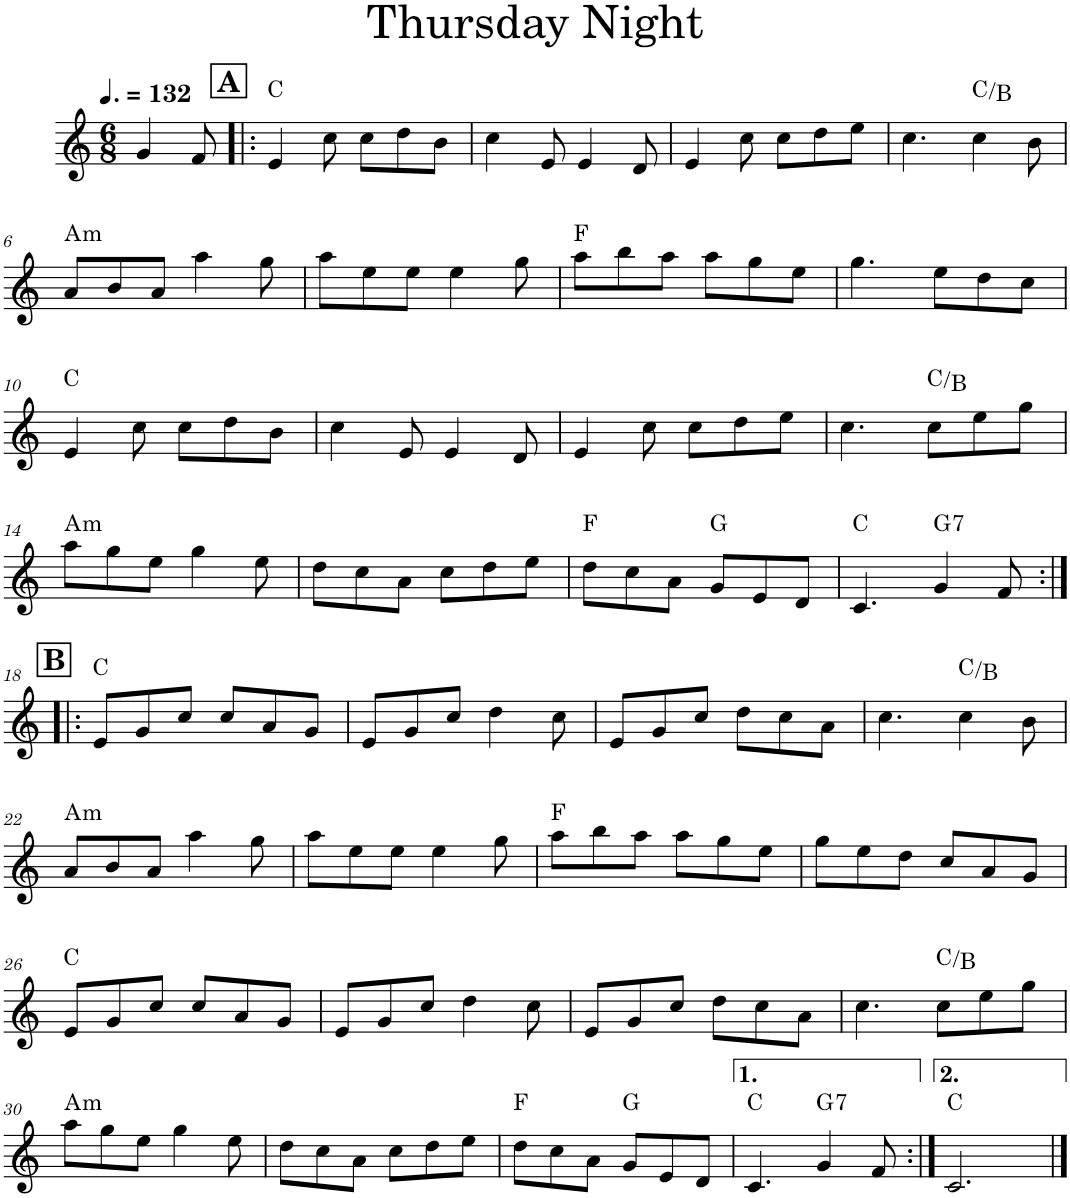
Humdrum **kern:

**kern	**harte
*part1	*part1
*staff1	*
*I"Piano	*
*I'Pno.	*
*clefG2	*
*k[]	*
*M6/8	*
*MM198	*
=1	=1
4g/	.
8f/	.
!!LO:REH:place=s1:a:B:cj:fs=14:t=A
=2!|:	=2!|:
4e/	C:maj
8cc\	.
8cc\L	.
8dd\	.
8b\J	.
=3	=3
4cc\	.
8e/	.
4e/	.
8d/	.
=4	=4
4e/	.
8cc\	.
8cc\L	.
8dd\	.
8ee\J	.
=5	=5
4.cc\	.
4cc\	C:maj/7
8b\	.
!!LO:LB:g=z
=6	=6
!	!LO:H:kt=m
8a/L	A:min
8b/	.
8a/J	.
4aa\	.
8gg\	.
=7	=7
8aa\L	.
8ee\	.
8ee\J	.
4ee\	.
8gg\	.
=8	=8
8aa\L	F:maj
8bb\	.
8aa\J	.
8aa\L	.
8gg\	.
8ee\J	.
=9	=9
4.gg\	.
8ee\L	.
8dd\	.
8cc\J	.
!!LO:LB:g=z
=10	=10
4e/	C:maj
8cc\	.
8cc\L	.
8dd\	.
8b\J	.
=11	=11
4cc\	.
8e/	.
4e/	.
8d/	.
=12	=12
4e/	.
8cc\	.
8cc\L	.
8dd\	.
8ee\J	.
=13	=13
4.cc\	.
8cc\L	C:maj/7
8ee\	.
8gg\J	.
!!LO:LB:g=z
=14	=14
!	!LO:H:kt=m
8aa\L	A:min
8gg\	.
8ee\J	.
4gg\	.
8ee\	.
=15	=15
8dd\L	.
8cc\	.
8a\J	.
8cc\L	.
8dd\	.
8ee\J	.
=16	=16
8dd\L	F:maj
8cc\	.
8a\J	.
8g/L	G:maj
8e/	.
8d/J	.
=17	=17
4.c/	C:maj
!	!LO:H:kt=7
4g/	G:7
8f/	.
!!LO:LB:g=z
!!LO:REH:place=s1:a:B:cj:fs=14:t=B
=18:|!|:	=18:|!|:
8e/L	C:maj
8g/	.
8cc/J	.
8cc/L	.
8a/	.
8g/J	.
=19	=19
8e/L	.
8g/	.
8cc/J	.
4dd\	.
8cc\	.
=20	=20
8e/L	.
8g/	.
8cc/J	.
8dd\L	.
8cc\	.
8a\J	.
=21	=21
4.cc\	.
4cc\	C:maj/7
8b\	.
!!LO:LB:g=z
=22	=22
!	!LO:H:kt=m
8a/L	A:min
8b/	.
8a/J	.
4aa\	.
8gg\	.
=23	=23
8aa\L	.
8ee\	.
8ee\J	.
4ee\	.
8gg\	.
=24	=24
8aa\L	F:maj
8bb\	.
8aa\J	.
8aa\L	.
8gg\	.
8ee\J	.
=25	=25
8gg\L	.
8ee\	.
8dd\J	.
8cc/L	.
8a/	.
8g/J	.
!!LO:LB:g=z
=26	=26
8e/L	C:maj
8g/	.
8cc/J	.
8cc/L	.
8a/	.
8g/J	.
=27	=27
8e/L	.
8g/	.
8cc/J	.
4dd\	.
8cc\	.
=28	=28
8e/L	.
8g/	.
8cc/J	.
8dd\L	.
8cc\	.
8a\J	.
=29	=29
4.cc\	.
8cc\L	C:maj/7
8ee\	.
8gg\J	.
!!LO:LB:g=z
=30	=30
!	!LO:H:kt=m
8aa\L	A:min
8gg\	.
8ee\J	.
4gg\	.
8ee\	.
=31	=31
8dd\L	.
8cc\	.
8a\J	.
8cc\L	.
8dd\	.
8ee\J	.
=32	=32
8dd\L	F:maj
8cc\	.
8a\J	.
8g/L	G:maj
8e/	.
8d/J	.
=33	=33
4.c/	C:maj
!	!LO:H:kt=7
4g/	G:7
8f/	.
=34:|!	=34:|!
2.c/	C:maj
==	==
*-	*-
